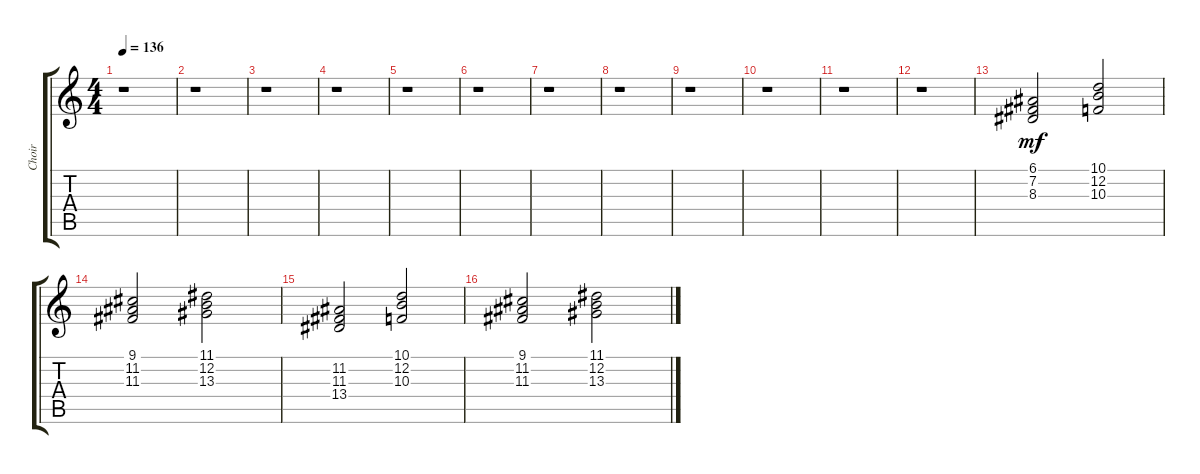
\track ("Choir" "Choir") {instrument choiraahs}
\staff {score tabs}
\tuning (E4 B3 G3 D3 A2 E2) {hide}
\ts (4 4)
\tempo 136
\clef g2
\ks c
r.1{dy mf} |
r.1 |
r.1 |
r.1 |
r.1 |
r.1 |
r.1 |
r.1 |
r.1 |
r.1 |
r.1 |
r.1 |
(6.1 7.2 8.3).2 (10.1 12.2 10.3).2 |
(9.1 11.2 11.3).2 (11.1 12.2 13.3).2 |
(11.2 11.3 13.4).2 (10.1 12.2 10.3).2 |
(9.1 11.2 11.3).2 (11.1 12.2 13.3).2
